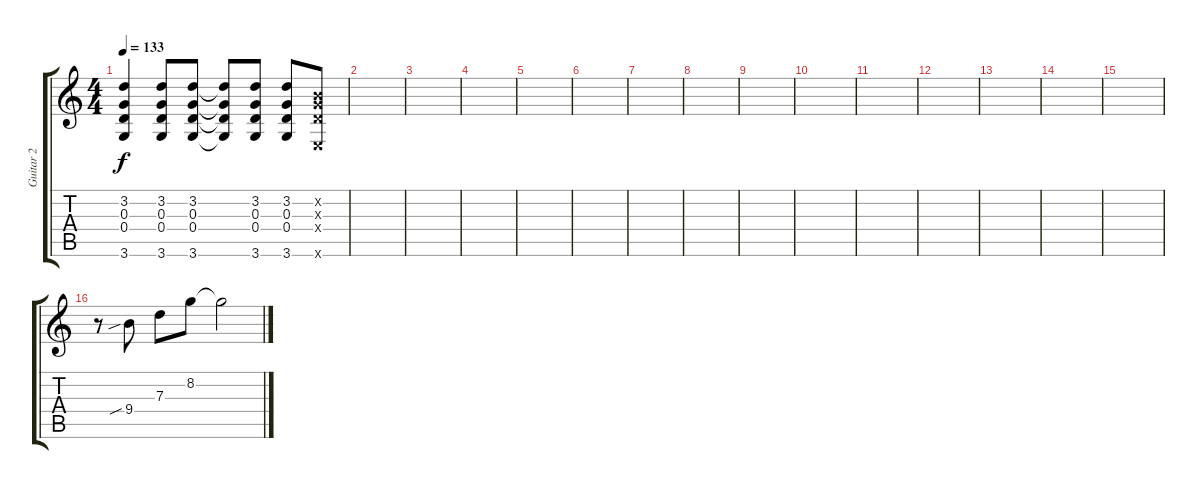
\track ("Guitar 2" "Guitar 2") {instrument distortionguitar}
\staff {score tabs}
\tuning (E4 B3 G3 D3 A2 E2) {hide}
\ts (4 4)
\tempo 133
\clef g2
\ks c
(3.2 0.3 0.4 3.6).4{dy f} (3.2 0.3 0.4 3.6).8 (3.2 0.3 0.4 3.6).8 (3.2{t} 0.3{t} 0.4{t} 3.6{t}).8 (3.2 0.3 0.4 3.6).8 (3.2 0.3 0.4 3.6).8 (0.2{x} 0.3{x} 0.4{x} 0.6{x}).8 |
|
|
|
|
|
|
|
|
|
|
|
|
|
|
r.8 9.4{sib}.8 7.3.8 8.2.8 8.2{t}.2
